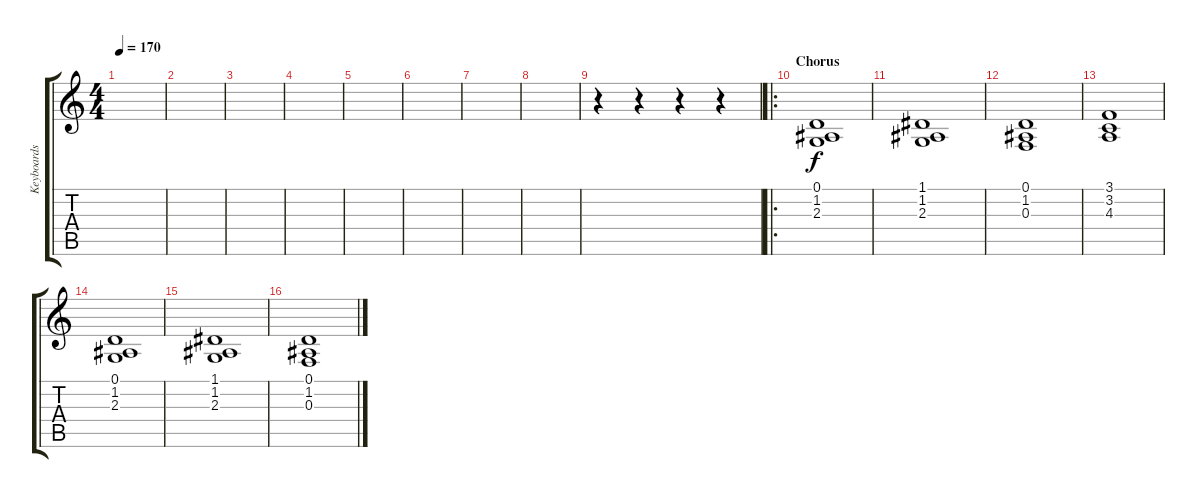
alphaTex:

\track ("Keyboards" "Keyboards") {instrument choiraahs}
\staff {score tabs}
\tuning (D4 A3 F3 C3 G2 D2) {hide}
\ts (4 4)
\tempo 170
\clef g2
\ks c
|
|
|
|
|
|
|
|
r.4 r.4 r.4 r.4 |
\ro
\section ("" "Chorus")
(0.1 1.2 2.3).1{volume 12} |
(1.1 1.2 2.3).1 |
(0.1 1.2 0.3).1 |
(3.1 3.2 4.3).1 |
(0.1 1.2 2.3).1 |
(1.1 1.2 2.3).1 |
(0.1 1.2 0.3).1
